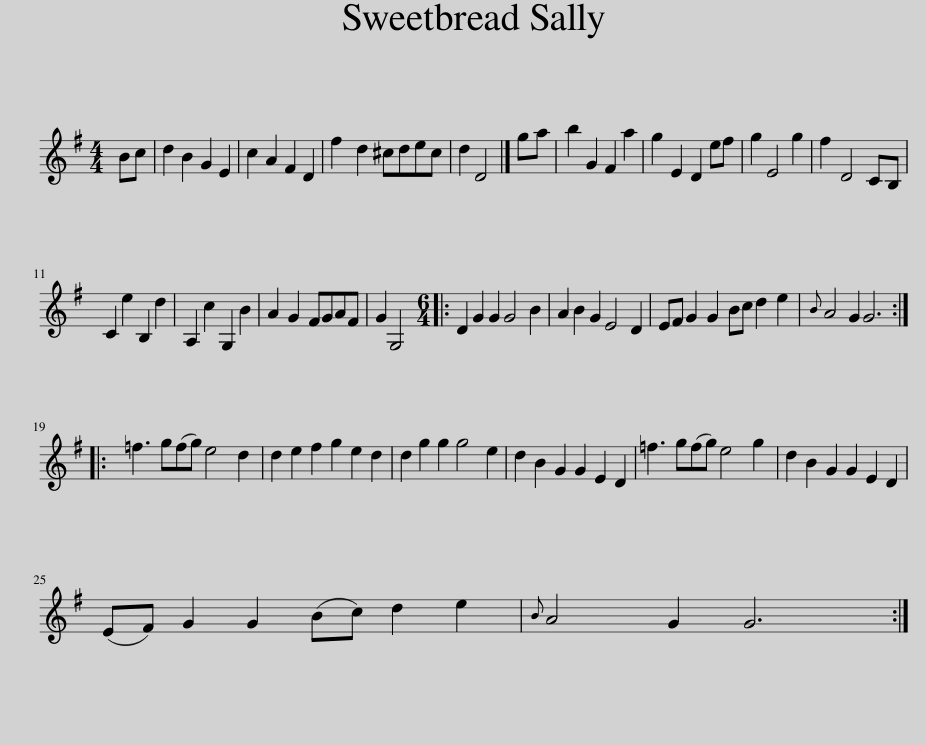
X:1
L:1/8
M:4/4
I:linebreak $
K:G
V:1 treble
V:1
 Bc | d2 B2 G2 E2 | c2 A2 F2 D2 | f2 d2 ^cdec | d2 D4 |] %5
 ga | b2 G2 F2 a2 | g2 E2 D2 ef | g2 E4 g2 | f2 D4 CB, |$ %10
 C2 e2 B,2 d2 | A,2 c2 G,2 B2 | A2 G2 FGAF | G2 G,4 |:[M:6/4] D2 G2 G2 G4 B2 | %15
 A2 B2 G2 E4 D2 | EF G2 G2 Bc d2 e2 |{B} A4 G2 G6 ::$ =f3 g(fg) e4 d2 | d2 e2 f2 g2 e2 d2 | %20
 d2 g2 g2 g4 e2 | d2 B2 G2 G2 E2 D2 | =f3 g(fg) e4 g2 | d2 B2 G2 G2 E2 D2 |$ (EF) G2 G2 (Bc) d2 e2 | %25
{B} A4 G2 G6 :| %26
